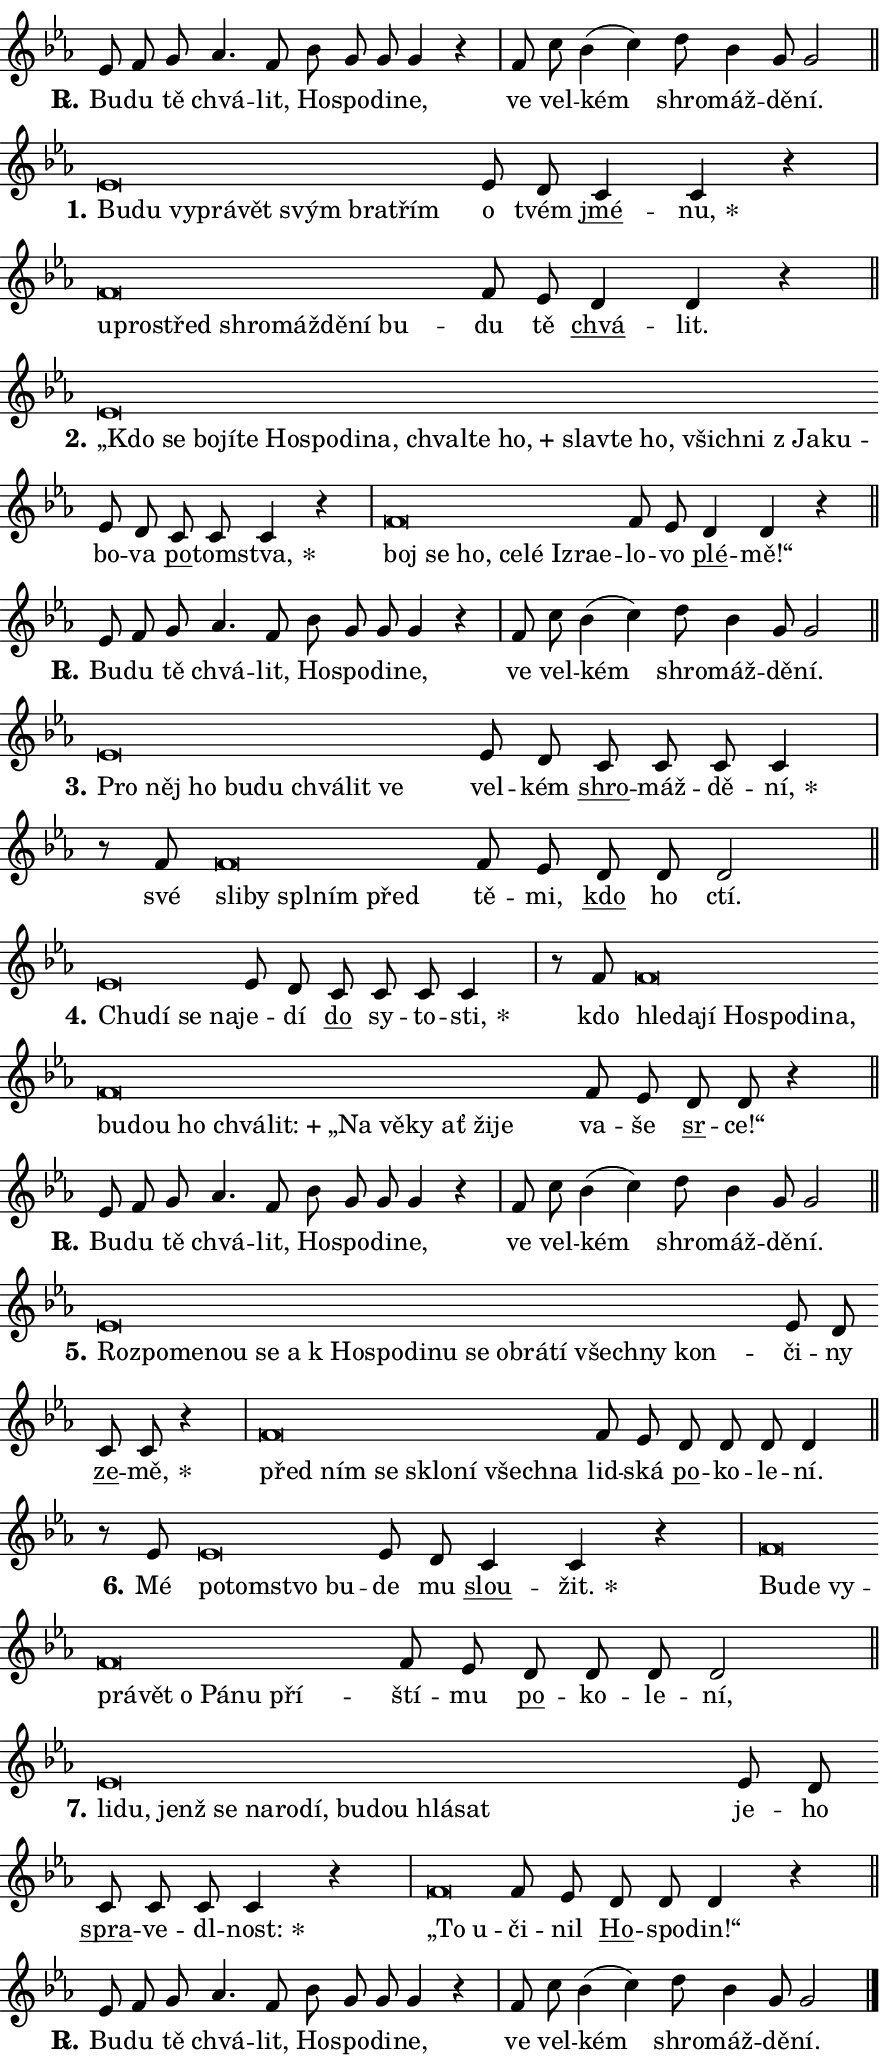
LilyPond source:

\version "2.24.0"
\header { tagline = "" }
\paper {
  indent = 0\cm
  top-margin = 0\cm
  right-margin = 0.13\cm % to fit lyric hyphens
  bottom-margin = 0\cm
  left-margin = 0\cm
  paper-width = 15\cm
  page-breaking = #ly:one-page-breaking
  system-system-spacing.basic-distance = #11
  score-system-spacing.basic-distance = #11
  ragged-last = ##f
}


%% Author: Thomas Morley
%% https://lists.gnu.org/archive/html/lilypond-user/2020-05/msg00002.html
#(define (line-position grob)
"Returns position of @var[grob} in current system:
   @code{'start}, if at first time-step
   @code{'end}, if at last time-step
   @code{'middle} otherwise
"
  (let* ((col (ly:item-get-column grob))
         (ln (ly:grob-object col 'left-neighbor))
         (rn (ly:grob-object col 'right-neighbor))
         (col-to-check-left (if (ly:grob? ln) ln col))
         (col-to-check-right (if (ly:grob? rn) rn col))
         (break-dir-left
           (and
             (ly:grob-property col-to-check-left 'non-musical #f)
             (ly:item-break-dir col-to-check-left)))
         (break-dir-right
           (and
             (ly:grob-property col-to-check-right 'non-musical #f)
             (ly:item-break-dir col-to-check-right))))
        (cond ((eqv? 1 break-dir-left) 'start)
              ((eqv? -1 break-dir-right) 'end)
              (else 'middle))))

#(define (tranparent-at-line-position vctor)
  (lambda (grob)
  "Relying on @code{line-position} select the relevant enry from @var{vctor}.
Used to determine transparency,"
    (case (line-position grob)
      ((end) (not (vector-ref vctor 0)))
      ((middle) (not (vector-ref vctor 1)))
      ((start) (not (vector-ref vctor 2))))))

noteHeadBreakVisibility =
#(define-music-function (break-visibility)(vector?)
"Makes @code{NoteHead}s transparent relying on @var{break-visibility}"
#{
  \override NoteHead.transparent =
    #(tranparent-at-line-position break-visibility)
#})

#(define delete-ledgers-for-transparent-note-heads
  (lambda (grob)
    "Reads whether a @code{NoteHead} is transparent.
If so this @code{NoteHead} is removed from @code{'note-heads} from
@var{grob}, which is supposed to be @code{LedgerLineSpanner}.
As a result ledgers are not printed for this @code{NoteHead}"
    (let* ((nhds-array (ly:grob-object grob 'note-heads))
           (nhds-list
             (if (ly:grob-array? nhds-array)
                 (ly:grob-array->list nhds-array)
                 '()))
           ;; Relies on the transparent-property being done before
           ;; Staff.LedgerLineSpanner.after-line-breaking is executed.
           ;; This is fragile ...
           (to-keep
             (remove
               (lambda (nhd)
                 (ly:grob-property nhd 'transparent #f))
               nhds-list)))
      ;; TODO find a better method to iterate over grob-arrays, similiar
      ;; to filter/remove etc for lists
      ;; For now rebuilt from scratch
      (set! (ly:grob-object grob 'note-heads)  '())
      (for-each
        (lambda (nhd)
          (ly:pointer-group-interface::add-grob grob 'note-heads nhd))
        to-keep))))

squashNotes = {
  \override NoteHead.X-extent = #'(-0.2 . 0.2)
  \override NoteHead.Y-extent = #'(-0.75 . 0)
  \override NoteHead.stencil =
    #(lambda (grob)
       (let ((pos (ly:grob-property grob 'staff-position)))
         (begin
           (if (< pos -7) (display "ERROR: Lower brevis then expected\n") (display ""))
           (if (<= pos -6) ly:text-interface::print ly:note-head::print))))
}
unSquashNotes = {
  \revert NoteHead.X-extent
  \revert NoteHead.Y-extent
  \revert NoteHead.stencil
}

hideNotes = \noteHeadBreakVisibility #begin-of-line-visible
unHideNotes = \noteHeadBreakVisibility #all-visible

% work-around for resetting accidentals
% https://lilypond.org/doc/v2.23/Documentation/notation/displaying-rhythms#unmetered-music
cadenzaMeasure = {
  \cadenzaOff
  \partial 1024 s1024
  \cadenzaOn
}

#(define-markup-command (accent layout props text) (markup?)
  "Underline accented syllable"
  (interpret-markup layout props
    #{\markup \override #'(offset . 4.3) \underline { #text }#}))

responsum = \markup \concat {
  "R" \hspace #-1.05 \path #0.1 #'((moveto 0 0.07) (lineto 0.9 0.8)) \hspace #0.05 "."
}

spaceSize = #0.6828661417322834 % exact space size for TeX Gyre Schola

\layout {
  \context {
    \Staff
    \remove "Time_signature_engraver"
    \override LedgerLineSpanner.after-line-breaking = #delete-ledgers-for-transparent-note-heads
  }
  \context {
    \Lyrics {
      \override LyricSpace.minimum-distance = \spaceSize
      \override LyricText.font-name = #"TeX Gyre Schola"
      \override LyricText.font-size = 1
      \override StanzaNumber.font-name = #"TeX Gyre Schola Bold"
      \override StanzaNumber.font-size = 1
    }
  }
  \context {
    \Score 
    \override NoteHead.text =
      #(lambda (grob) 
        (let ((pos (ly:grob-property grob 'staff-position)))
          #{\markup {
            \combine
              \halign #-0.55 \raise #(if (= pos -6) 0 0.5) \override #'(thickness . 2) \draw-line #'(3.2 . 0)
              \musicglyph "noteheads.sM1"
          }#}))
  }
}

% magnetic-lyrics.ily
%
%   written by
%     Jean Abou Samra <jean@abou-samra.fr>
%     Werner Lemberg <wl@gnu.org>
%
%   adapted by
%     Jiri Hon <jiri.hon@gmail.com>
%
% Version 2022-Apr-15

% https://www.mail-archive.com/lilypond-user@gnu.org/msg149350.html

#(define (Left_hyphen_pointer_engraver context)
   "Collect syllable-hyphen-syllable occurrences in lyrics and store
them in properties.  This engraver only looks to the left.  For
example, if the lyrics input is @code{foo -- bar}, it does the
following.

@itemize @bullet
@item
Set the @code{text} property of the @code{LyricHyphen} grob between
@q{foo} and @q{bar} to @code{foo}.

@item
Set the @code{left-hyphen} property of the @code{LyricText} grob with
text @q{foo} to the @code{LyricHyphen} grob between @q{foo} and
@q{bar}.
@end itemize

Use this auxiliary engraver in combination with the
@code{lyric-@/text::@/apply-@/magnetic-@/offset!} hook."
   (let ((hyphen #f)
         (text #f))
     (make-engraver
      (acknowledgers
       ((lyric-syllable-interface engraver grob source-engraver)
        (set! text grob)))
      (end-acknowledgers
       ((lyric-hyphen-interface engraver grob source-engraver)
        ;(when (not (grob::has-interface grob 'lyric-space-interface))
          (set! hyphen grob)));)
      ((stop-translation-timestep engraver)
       (when (and text hyphen)
         (ly:grob-set-object! text 'left-hyphen hyphen))
       (set! text #f)
       (set! hyphen #f)))))

#(define (lyric-text::apply-magnetic-offset! grob)
   "If the space between two syllables is less than the value in
property @code{LyricText@/.details@/.squash-threshold}, move the right
syllable to the left so that it gets concatenated with the left
syllable.

Use this function as a hook for
@code{LyricText@/.after-@/line-@/breaking} if the
@code{Left_@/hyphen_@/pointer_@/engraver} is active."
   (let ((hyphen (ly:grob-object grob 'left-hyphen #f)))
     (when hyphen
       (let ((left-text (ly:spanner-bound hyphen LEFT)))
         (when (grob::has-interface left-text 'lyric-syllable-interface)
           (let* ((common (ly:grob-common-refpoint grob left-text X))
                  (this-x-ext (ly:grob-extent grob common X))
                  (left-x-ext
                   (begin
                     ;; Trigger magnetism for left-text.
                     (ly:grob-property left-text 'after-line-breaking)
                     (ly:grob-extent left-text common X)))
                  ;; `delta` is the gap width between two syllables.
                  (delta (- (interval-start this-x-ext)
                            (interval-end left-x-ext)))
                  (details (ly:grob-property grob 'details))
                  (threshold (assoc-get 'squash-threshold details 0.2)))
             (when (< delta threshold)
               (let* (;; We have to manipulate the input text so that
                      ;; ligatures crossing syllable boundaries are not
                      ;; disabled.  For languages based on the Latin
                      ;; script this is essentially a beautification.
                      ;; However, for non-Western scripts it can be a
                      ;; necessity.
                      (lt (ly:grob-property left-text 'text))
                      (rt (ly:grob-property grob 'text))
                      (is-space (grob::has-interface hyphen 'lyric-space-interface))
                      (space (if is-space " " ""))
                      (extra-delta (if is-space spaceSize 0))
                      ;; Append new syllable.
                      (ltrt-space (if (and (string? lt) (string? rt))
                                (string-append lt space rt)
                                (make-concat-markup (list lt space rt))))
                      ;; Right-align `ltrt` to the right side.
                      (ltrt-space-markup (grob-interpret-markup
                               grob
                               (make-translate-markup
                                (cons (interval-length this-x-ext) 0)
                                (make-right-align-markup ltrt-space)))))
                 (begin
                   ;; Don't print `left-text`.
                   (ly:grob-set-property! left-text 'stencil #f)
                   ;; Set text and stencil (which holds all collected
                   ;; syllables so far) and shift it to the left.
                   (ly:grob-set-property! grob 'text ltrt-space)
                   (ly:grob-set-property! grob 'stencil ltrt-space-markup)
                   (ly:grob-translate-axis! grob (- (- delta extra-delta)) X))))))))))


#(define (lyric-hyphen::displace-bounds-first grob)
   ;; Make very sure this callback isn't triggered too early.
   (let ((left (ly:spanner-bound grob LEFT))
         (right (ly:spanner-bound grob RIGHT)))
     (ly:grob-property left 'after-line-breaking)
     (ly:grob-property right 'after-line-breaking)
     (ly:lyric-hyphen::print grob)))

squashThreshold = #0.4

\layout {
  \context {
    \Lyrics
    \consists #Left_hyphen_pointer_engraver
    \override LyricText.after-line-breaking =
      #lyric-text::apply-magnetic-offset!
    \override LyricHyphen.stencil = #lyric-hyphen::displace-bounds-first
    \override LyricText.details.squash-threshold = \squashThreshold
    \override LyricHyphen.minimum-distance = 0
    \override LyricHyphen.minimum-length = \squashThreshold
  }
}

squashText = \override LyricText.details.squash-threshold = 9999
unSquashText = \override LyricText.details.squash-threshold = \squashThreshold

leftText = \override LyricText.self-alignment-X = #LEFT
unLeftText = \revert LyricText.self-alignment-X

starOffset = #(lambda (grob) 
                (let ((x_offset (ly:self-alignment-interface::aligned-on-x-parent grob)))
                  (if (= x_offset 0) 0 (+ x_offset 1.2))))

star = #(define-music-function (syllable)(string?)
"Append star separator at the end of a syllable"
#{
  \once \override LyricText.X-offset = #starOffset
  \lyricmode { \markup {
    #syllable
    \override #'((font-name . "TeX Gyre Schola Bold")) \hspace #0.2 \lower #0.65 \larger "*"
  } }
#})

starAccent = #(define-music-function (syllable)(string?)
"Append star separator at the end of a syllable and make accent"
#{
  \once \override LyricText.X-offset = #starOffset
  \lyricmode { \markup {
    \accent #syllable
    \override #'((font-name . "TeX Gyre Schola Bold")) \hspace #0.2 \lower #0.65 \larger "*"
  } }
#})

breath = #(define-music-function (syllable)(string?)
"Append breathing indicator at the end of a syllable"
#{
  \lyricmode { \markup { #syllable "+" } }
#})

optionalBreath = #(define-music-function (syllable)(string?)
"Append optional breathing indicator at the end of a syllable"
#{
  \lyricmode { \markup { #syllable "(+)" } }
#})


\score {
    <<
        \new Voice = "melody" { \cadenzaOn \key es \major \relative { es'8 f g as4. f8 \bar "" bes g g g4 r \cadenzaMeasure \bar "|" f8 c' \bar "" bes4( c) \bar "" d8 bes4 g8 g2 \cadenzaMeasure \bar "||" \break } }
        \new Lyrics \lyricsto "melody" { \lyricmode { \set stanza = \responsum
Bu -- du tě chvá -- lit, Ho -- spo -- di -- ne, ve vel -- kém shro -- máž -- dě -- ní. } }
    >>
    \layout {}
}

\score {
    <<
        \new Voice = "melody" { \cadenzaOn \key es \major \relative { \squashNotes es'\breve*1/16 \hideNotes \breve*1/16 \bar "" \breve*1/16 \bar "" \breve*1/16 \bar "" \breve*1/16 \bar "" \breve*1/16 \bar "" \breve*1/16 \breve*1/16 \bar "" \unHideNotes \unSquashNotes es8 d \bar "" c4 c r \cadenzaMeasure \bar "|" \squashNotes f\breve*1/16 \hideNotes \breve*1/16 \bar "" \breve*1/16 \bar "" \breve*1/16 \bar "" \breve*1/16 \bar "" \breve*1/16 \bar "" \breve*1/16 \breve*1/16 \bar "" \unHideNotes \unSquashNotes f8 es \bar "" d4 d r \cadenzaMeasure \bar "||" \break } }
        \new Lyrics \lyricsto "melody" { \lyricmode { \set stanza = "1."
\leftText Bu -- \squashText du vy -- prá -- vět svým bra -- třím \unLeftText \unSquashText o tvém \markup \accent jmé -- \star nu, \leftText u -- \squashText pro -- střed shro -- máž -- dě -- ní bu -- \unLeftText \unSquashText du tě \markup \accent chvá -- lit. } }
    >>
    \layout {}
}

\score {
    <<
        \new Voice = "melody" { \cadenzaOn \key es \major \relative { \squashNotes es'\breve*1/16 \hideNotes \breve*1/16 \bar "" \breve*1/16 \bar "" \breve*1/16 \bar "" \breve*1/16 \bar "" \breve*1/16 \bar "" \breve*1/16 \bar "" \breve*1/16 \bar "" \breve*1/16 \bar "" \breve*1/16 \bar "" \breve*1/16 \bar "" \breve*1/16 \bar "" \breve*1/16 \bar "" \breve*1/16 \bar "" \breve*1/16 \bar "" \breve*1/16 \bar "" \breve*1/16 \bar "" \breve*1/16 \breve*1/16 \bar "" \unHideNotes \unSquashNotes es8 d \bar "" c c c4 r \cadenzaMeasure \bar "|" \squashNotes f\breve*1/16 \hideNotes \breve*1/16 \bar "" \breve*1/16 \bar "" \breve*1/16 \bar "" \breve*1/16 \bar "" \breve*1/16 \bar "" \breve*1/16 \breve*1/16 \bar "" \unHideNotes \unSquashNotes f8 es \bar "" d4 d r \cadenzaMeasure \bar "||" \break } }
        \new Lyrics \lyricsto "melody" { \lyricmode { \set stanza = "2."
\leftText „Kdo \squashText se bo -- jí -- te Ho -- spo -- di -- na, chval -- te \breath "ho," sla -- vte ho, všich -- ni "z Ja" -- ku -- \unLeftText \unSquashText bo -- va \markup \accent po -- tom -- \star stva, \leftText boj \squashText se ho, ce -- lé Iz -- ra -- e -- \unLeftText \unSquashText lo -- vo \markup \accent plé -- mě!“ } }
    >>
    \layout {}
}

\score {
    <<
        \new Voice = "melody" { \cadenzaOn \key es \major \relative { es'8 f g as4. f8 \bar "" bes g g g4 r \cadenzaMeasure \bar "|" f8 c' \bar "" bes4( c) \bar "" d8 bes4 g8 g2 \cadenzaMeasure \bar "||" \break } }
        \new Lyrics \lyricsto "melody" { \lyricmode { \set stanza = \responsum
Bu -- du tě chvá -- lit, Ho -- spo -- di -- ne, ve vel -- kém shro -- máž -- dě -- ní. } }
    >>
    \layout {}
}

\score {
    <<
        \new Voice = "melody" { \cadenzaOn \key es \major \relative { \squashNotes es'\breve*1/16 \hideNotes \breve*1/16 \bar "" \breve*1/16 \bar "" \breve*1/16 \bar "" \breve*1/16 \bar "" \breve*1/16 \bar "" \breve*1/16 \breve*1/16 \bar "" \unHideNotes \unSquashNotes es8 d \bar "" c c c c4 \cadenzaMeasure \bar "|" r8 f8 \squashNotes f\breve*1/16 \hideNotes \breve*1/16 \bar "" \breve*1/16 \bar "" \breve*1/16 \breve*1/16 \bar "" \unHideNotes \unSquashNotes f8 es \bar "" d8 d d2 \cadenzaMeasure \bar "||" \break } }
        \new Lyrics \lyricsto "melody" { \lyricmode { \set stanza = "3."
\leftText Pro \squashText něj ho bu -- du chvá -- lit ve \unLeftText \unSquashText vel -- kém \markup \accent shro -- máž -- dě -- \star ní, své \leftText sli -- \squashText by spl -- ním před \unLeftText \unSquashText tě -- mi, \markup \accent kdo ho ctí. } }
    >>
    \layout {}
}

\score {
    <<
        \new Voice = "melody" { \cadenzaOn \key es \major \relative { \squashNotes es'\breve*1/16 \hideNotes \breve*1/16 \bar "" \breve*1/16 \breve*1/16 \bar "" \unHideNotes \unSquashNotes es8 d \bar "" c c c c4 \cadenzaMeasure \bar "|" r8 f8 \squashNotes f\breve*1/16 \hideNotes \breve*1/16 \bar "" \breve*1/16 \bar "" \breve*1/16 \bar "" \breve*1/16 \bar "" \breve*1/16 \bar "" \breve*1/16 \bar "" \breve*1/16 \bar "" \breve*1/16 \bar "" \breve*1/16 \bar "" \breve*1/16 \bar "" \breve*1/16 \bar "" \breve*1/16 \bar "" \breve*1/16 \bar "" \breve*1/16 \bar "" \breve*1/16 \bar "" \breve*1/16 \breve*1/16 \bar "" \unHideNotes \unSquashNotes f8 es \bar "" d8 d r4 \cadenzaMeasure \bar "||" \break } }
        \new Lyrics \lyricsto "melody" { \lyricmode { \set stanza = "4."
\leftText Chu -- \squashText dí se na -- \unLeftText \unSquashText je -- dí \markup \accent do sy -- to -- \star sti, kdo \leftText hle -- \squashText da -- jí Ho -- spo -- di -- na, bu -- dou ho chvá -- \breath "lit:" „Na vě -- ky ať ži -- je \unLeftText \unSquashText va -- še \markup \accent sr -- ce!“ } }
    >>
    \layout {}
}

\score {
    <<
        \new Voice = "melody" { \cadenzaOn \key es \major \relative { es'8 f g as4. f8 \bar "" bes g g g4 r \cadenzaMeasure \bar "|" f8 c' \bar "" bes4( c) \bar "" d8 bes4 g8 g2 \cadenzaMeasure \bar "||" \break } }
        \new Lyrics \lyricsto "melody" { \lyricmode { \set stanza = \responsum
Bu -- du tě chvá -- lit, Ho -- spo -- di -- ne, ve vel -- kém shro -- máž -- dě -- ní. } }
    >>
    \layout {}
}

\score {
    <<
        \new Voice = "melody" { \cadenzaOn \key es \major \relative { \squashNotes es'\breve*1/16 \hideNotes \breve*1/16 \bar "" \breve*1/16 \bar "" \breve*1/16 \bar "" \breve*1/16 \bar "" \breve*1/16 \bar "" \breve*1/16 \bar "" \breve*1/16 \bar "" \breve*1/16 \bar "" \breve*1/16 \bar "" \breve*1/16 \bar "" \breve*1/16 \bar "" \breve*1/16 \bar "" \breve*1/16 \bar "" \breve*1/16 \bar "" \breve*1/16 \breve*1/16 \bar "" \unHideNotes \unSquashNotes es8 d \bar "" c8 c r4 \cadenzaMeasure \bar "|" \squashNotes f\breve*1/16 \hideNotes \breve*1/16 \bar "" \breve*1/16 \bar "" \breve*1/16 \bar "" \breve*1/16 \bar "" \breve*1/16 \breve*1/16 \bar "" \unHideNotes \unSquashNotes f8 es \bar "" d d d d4 \cadenzaMeasure \bar "||" \break } }
        \new Lyrics \lyricsto "melody" { \lyricmode { \set stanza = "5."
\leftText Roz -- \squashText po -- me -- nou se a "k Ho" -- spo -- di -- nu se ob -- rá -- tí všech -- ny kon -- \unLeftText \unSquashText či -- ny \markup \accent ze -- \star mě, \leftText před \squashText ním se sklo -- ní všech -- na \unLeftText \unSquashText lid -- ská \markup \accent po -- ko -- le -- ní. } }
    >>
    \layout {}
}

\score {
    <<
        \new Voice = "melody" { \cadenzaOn \key es \major \relative { r8 es'8 \squashNotes es\breve*1/16 \hideNotes \breve*1/16 \bar "" \breve*1/16 \breve*1/16 \bar "" \unHideNotes \unSquashNotes es8 d \bar "" c4 c r \cadenzaMeasure \bar "|" \squashNotes f\breve*1/16 \hideNotes \breve*1/16 \bar "" \breve*1/16 \bar "" \breve*1/16 \bar "" \breve*1/16 \bar "" \breve*1/16 \bar "" \breve*1/16 \bar "" \breve*1/16 \breve*1/16 \bar "" \unHideNotes \unSquashNotes f8 es \bar "" d d d d2 \cadenzaMeasure \bar "||" \break } }
        \new Lyrics \lyricsto "melody" { \lyricmode { \set stanza = "6."
Mé \leftText po -- \squashText tom -- stvo bu -- \unLeftText \unSquashText de mu \markup \accent slou -- \star žit. \leftText Bu -- \squashText de vy -- prá -- vět o Pá -- nu pří -- \unLeftText \unSquashText ští -- mu \markup \accent po -- ko -- le -- ní, } }
    >>
    \layout {}
}

\score {
    <<
        \new Voice = "melody" { \cadenzaOn \key es \major \relative { \squashNotes es'\breve*1/16 \hideNotes \breve*1/16 \bar "" \breve*1/16 \bar "" \breve*1/16 \bar "" \breve*1/16 \bar "" \breve*1/16 \bar "" \breve*1/16 \bar "" \breve*1/16 \bar "" \breve*1/16 \bar "" \breve*1/16 \breve*1/16 \bar "" \unHideNotes \unSquashNotes es8 d \bar "" c c c c4 r \cadenzaMeasure \bar "|" \squashNotes f\breve*1/16 \hideNotes \breve*1/16 \bar "" \unHideNotes \unSquashNotes f8 es \bar "" d d d4 r \cadenzaMeasure \bar "||" \break } }
        \new Lyrics \lyricsto "melody" { \lyricmode { \set stanza = "7."
\leftText li -- \squashText du, jenž se na -- ro -- dí, bu -- dou hlá -- sat \unLeftText \unSquashText je -- ho \markup \accent spra -- ve -- dl -- \star nost: \leftText „To \squashText u -- \unLeftText \unSquashText či -- nil \markup \accent Ho -- spo -- din!“ } }
    >>
    \layout {}
}

\score {
    <<
        \new Voice = "melody" { \cadenzaOn \key es \major \relative { es'8 f g as4. f8 \bar "" bes g g g4 r \cadenzaMeasure \bar "|" f8 c' \bar "" bes4( c) \bar "" d8 bes4 g8 g2 \cadenzaMeasure \bar "||" \break } \bar "|." }
        \new Lyrics \lyricsto "melody" { \lyricmode { \set stanza = \responsum
Bu -- du tě chvá -- lit, Ho -- spo -- di -- ne, ve vel -- kém shro -- máž -- dě -- ní. } }
    >>
    \layout {}
}
